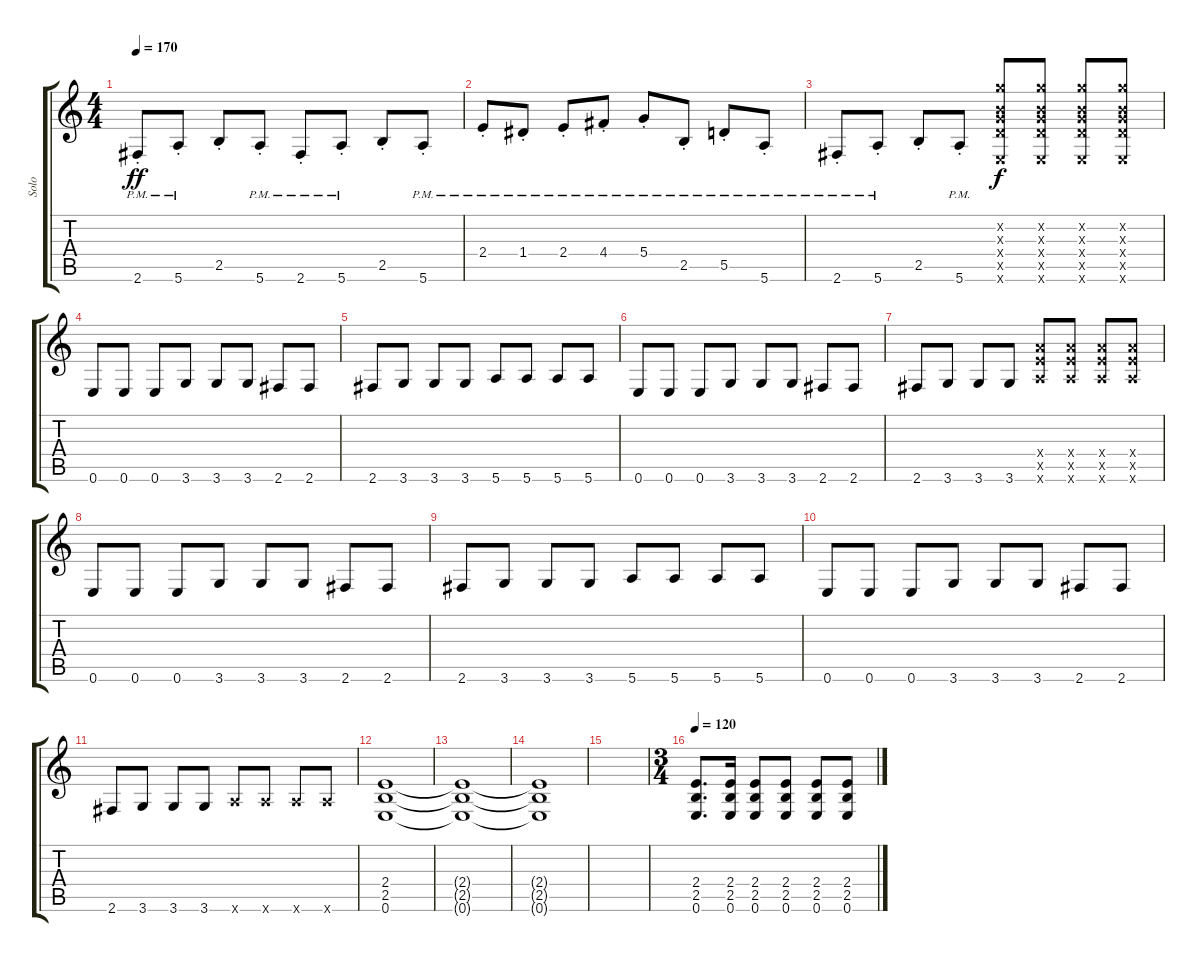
\track ("Solo" "Solo") {instrument acousticguitarsteel}
\staff {score tabs}
\tuning (E4 B3 G3 D3 A2 E2) {hide}
\ts (4 4)
\tempo 170
\clef g2
\ks c
2.6{pm st}.8{dy ff} 5.6{pm st}.8 2.5{st}.8 5.6{pm st}.8 2.6{pm st}.8 5.6{pm st}.8 2.5{st}.8 5.6{pm st}.8 |
2.4{pm st}.8 1.4{pm st}.8 2.4{pm st}.8 4.4{pm st}.8 5.4{pm st}.8 2.5{pm st}.8 5.5{pm st}.8 5.6{pm st}.8 |
2.6{pm st}.8 5.6{pm st}.8 2.5{st}.8 5.6{pm st}.8 (0.2{x} 12.3{x} 0.4{x} 10.5{x} 0.6{x}).8{dy f} (0.2{x} 12.3{x} 0.4{x} 10.5{x} 0.6{x}).8 (0.2{x} 12.3{x} 0.4{x} 10.5{x} 0.6{x}).8 (0.2{x} 12.3{x} 0.4{x} 10.5{x} 0.6{x}).8 |
0.6.8{volume 16 balance 9} 0.6.8 0.6.8 3.6.8 3.6.8 3.6.8 2.6.8 2.6.8 |
2.6.8 3.6.8 3.6.8 3.6.8 5.6.8 5.6.8 5.6.8 5.6.8 |
0.6.8 0.6.8 0.6.8 3.6.8 3.6.8 3.6.8 2.6.8 2.6.8 |
2.6.8 3.6.8 3.6.8 3.6.8 (7.4{x} 7.5{x} 5.6{x}).8 (7.4{x} 7.5{x} 5.6{x}).8 (7.4{x} 7.5{x} 5.6{x}).8 (7.4{x} 7.5{x} 5.6{x}).8 |
0.6.8 0.6.8 0.6.8 3.6.8 3.6.8 3.6.8 2.6.8 2.6.8 |
2.6.8 3.6.8 3.6.8 3.6.8 5.6.8 5.6.8 5.6.8 5.6.8 |
0.6.8 0.6.8 0.6.8 3.6.8 3.6.8 3.6.8 2.6.8 2.6.8 |
2.6.8 3.6.8 3.6.8 3.6.8 5.6{x}.8 5.6{x}.8 5.6{x}.8 5.6{x}.8 |
(2.4 2.5 0.6).1{volume 4 balance 0} |
(2.4{t} 2.5{t} 0.6{t}).1 |
(2.4{t} 2.5{t} 0.6{t}).1 |
|
\ts (3 4)
\tempo 120
(2.4 2.5 0.6).8{d volume 12 balance 0 instrument overdrivenguitar} (2.4 2.5 0.6).16 (2.4 2.5 0.6).8 (2.4 2.5 0.6).8 (2.4 2.5 0.6).8 (2.4 2.5 0.6).8
